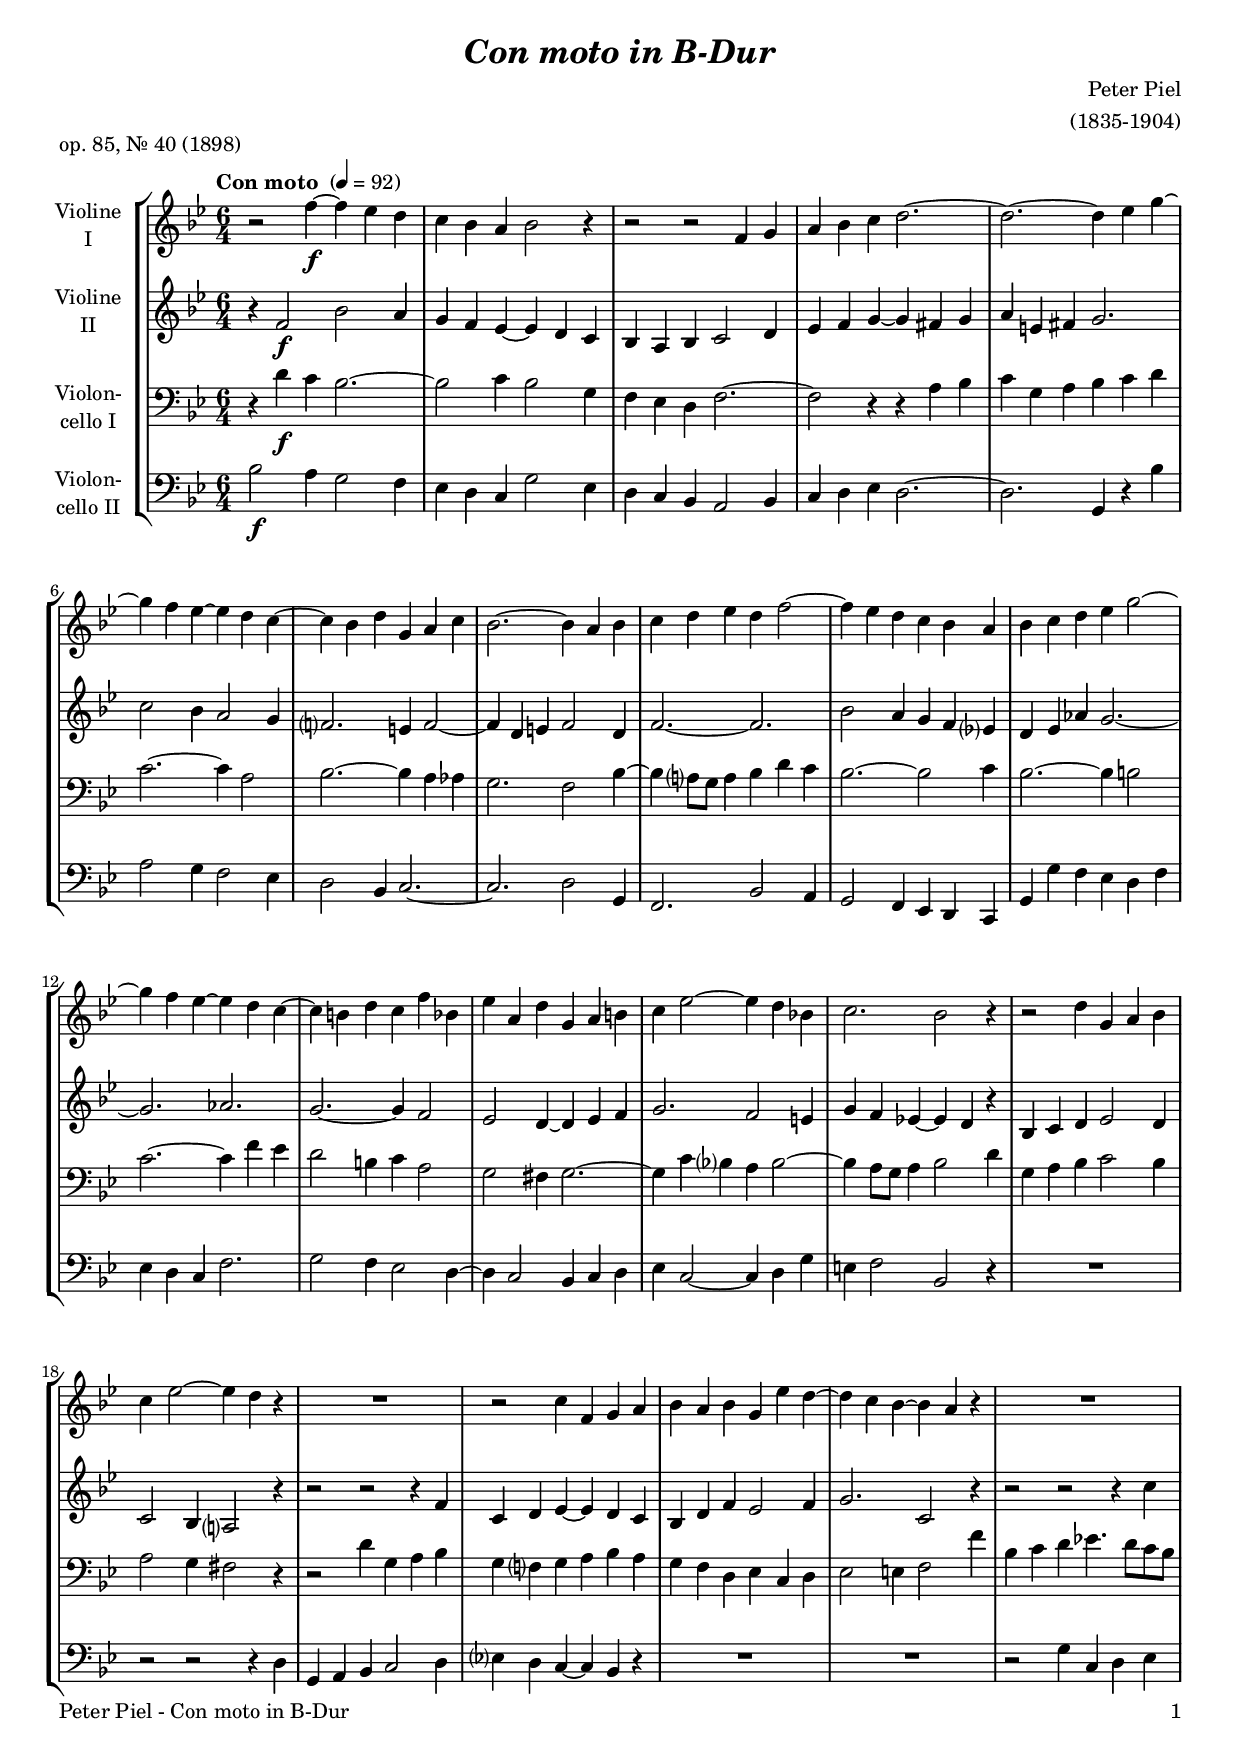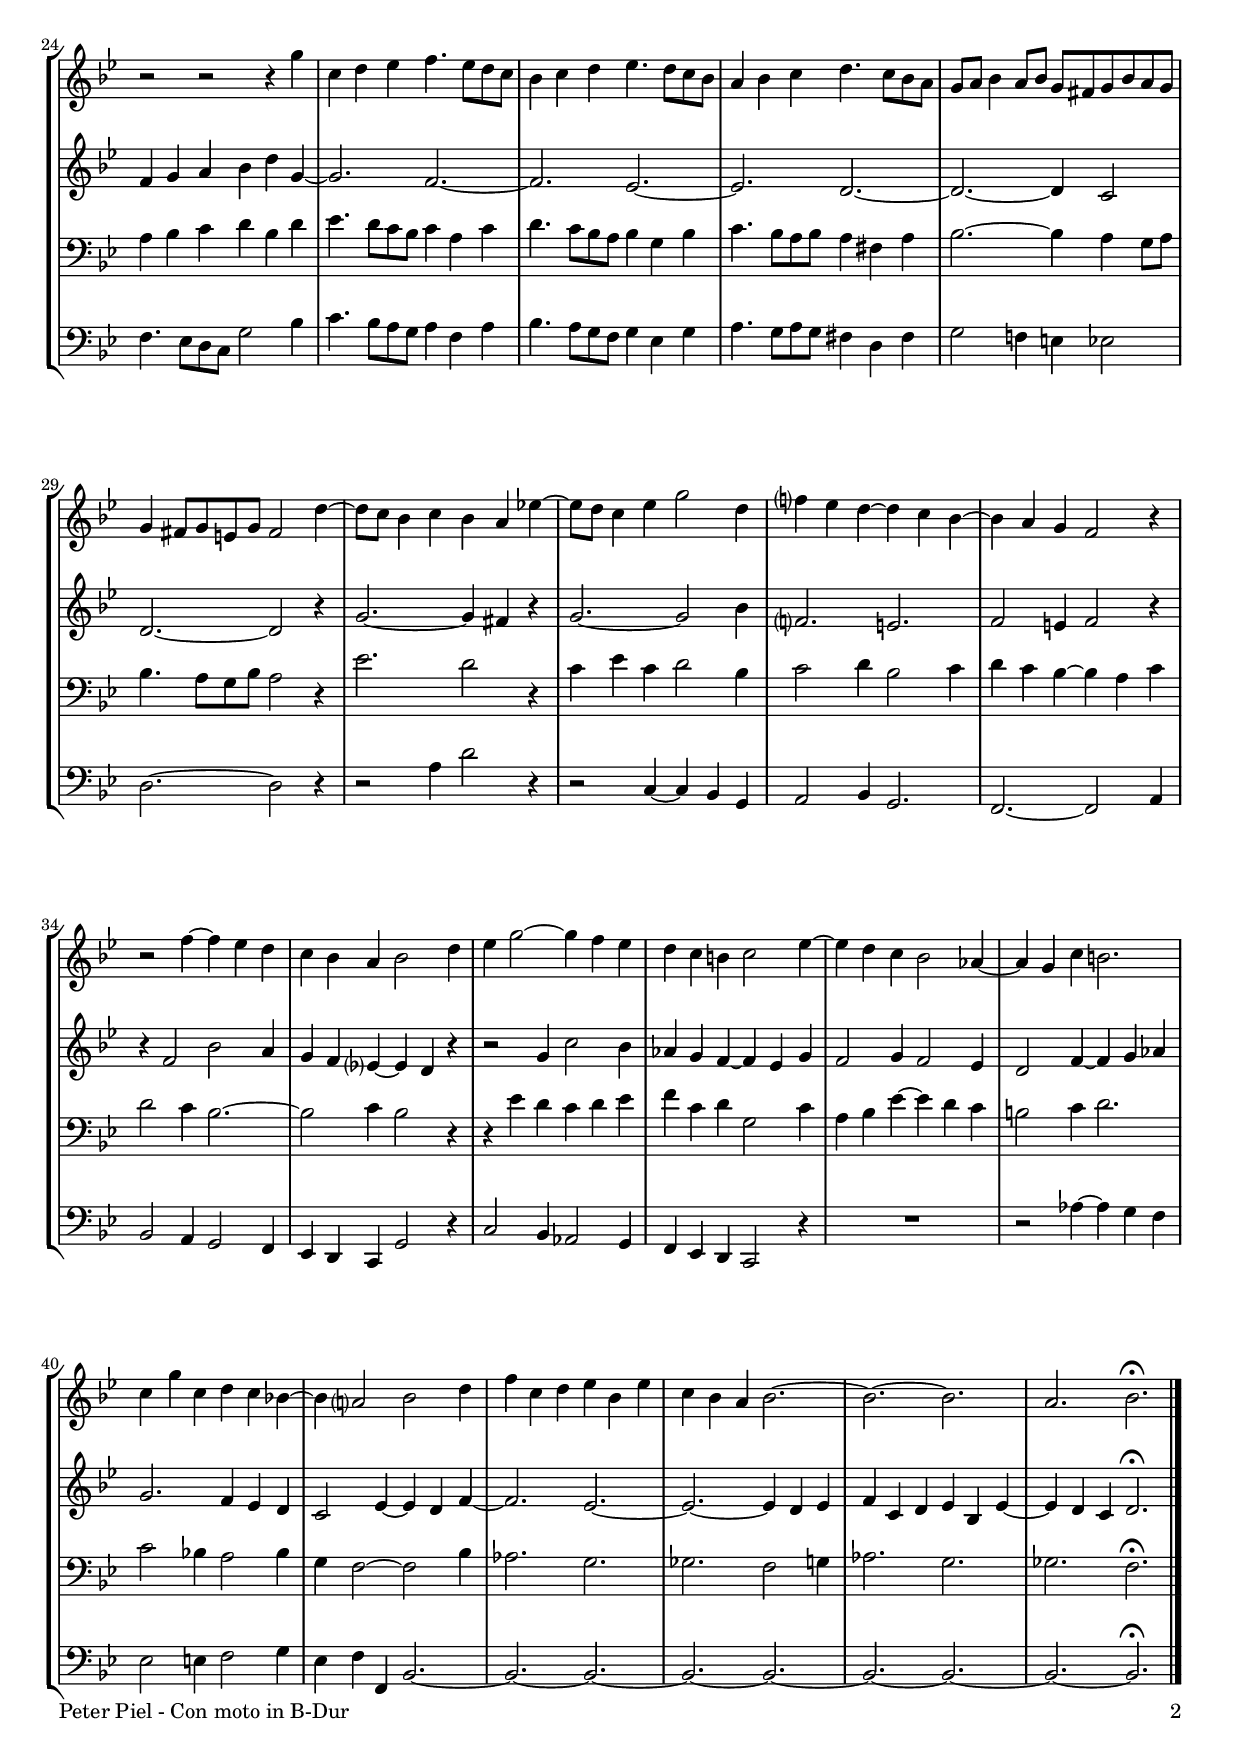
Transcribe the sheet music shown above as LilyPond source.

\version "2.22.0"
\include "deutsch.ly"
  
#(set-global-staff-size 18)

\header {
  title     = \markup \bold \italic "Con moto in B-Dur"
  composer  = "Peter Piel"
  arranger  = "(1835-1904)"
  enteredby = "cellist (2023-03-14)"
  piece     = "op. 85, Nr. 40 (1898)"
}

voiceconsts = {
  \key b \major
  \time 6/4
  \clef "treble"
%  \numericTimeSignature
  \compressEmptyMeasures
  % Set default beaming for all staves
%  \set Timing.beamExceptions = #'()
%  \set Timing.baseMoment     = #(ly:make-moment 1 4)
%  \set Timing.beatStructure  = #'(1 1 1)
  \tempo "Con moto " 4=92
}

mifl = "flute"
mivl = "violin"
miba = "cello"
mipz = "pizzicato strings"

atem = \mark \markup \box \italic "a tempo"
piul = \mark \markup \box \italic "più lento"
prit = \mark \markup \box \italic "poco rit."

va = \relative c'' {
  \voiceconsts

  r2 f4~\f f es d
  c b a b2 r4
  r2 r f4 g
  a b c d2.~
  d~ d4 es g~
  g f es~ es d c~
  c b d g, a c

  b2.~ b4 a b
  c d es d f2~
  f4 es d c b a
  b c d es g2~
  g4 f es~ es d c~
  c h d c f b,
  es a, d g, a h
  c es2~ es4 d b!

  c2. b2 r4
  r2 d4 g, a b
  c es2~ es4 d r
  R2*3
  r2 c4 f, g a
  b a b g es' d~
  d c b~ b a r
  R2*3

  r2 r r4 g'
  c, d es f4. es8 d c
  b4 c d es4. d8 c b
  a4 b c d4. c8 b a
  g a b4 a8 b g fis g b a g
  g4 fis8 g e g fis2 d'4~
  d8 c b4 c b a es'!~

  es8 d c4 es g2 d4
  f? es d~ d c b~
  b a g f2 r4
  r2 f'4~ f es d
  c b a b2 d4
  es g2~ g4 f es
  d c h c2 es4~
  es d c b2 as4~

  as g c h2.
  c4 g' c, d c b!~
  b a?2 b d4
  f c d es b es
  c b a b2.~
  b~ b
  a b\fermata \bar "|."
}

vb = \relative c' {
  \voiceconsts

  r4 f2\f b a4
  g f es~ es d c
  b a b c2 d4
  es f g~ g fis g
  a e fis g2.
  c2 b4 a2 g4
  f?2. e4 f2~

  f4 d e f2 d4
  f2.~ f
  b2 a4 g f es?
  d es as g2.~
  g as
  g~ g4 f2
  es d4~ d es f
  g2. f2 e4

  g f es!~ es d r
  b c d es2 d4
  c2 b4 a?2 r4
  r2 r r4 f'
  c d es~ es d c
  b d f es2 f4
  g2. c,2 r4
  r2 r r4 c'

  f, g a b d g,~
  g2. f~
  f es~
  es d~
  d~ d4 c2
  d2.~ d2 r4
  g2.~ g4 fis r

  g2.~ g2 b4
  f?2. e
  f2 e4 f2 r4
  r f2 b a4
  g f es?~ es d r
  r2 g4 c2 b4
  as g f~ f es g
  f2 g4 f2 es4

  d2 f4~ f g as
  g2. f4 es d
  c2 es4~ es d f~
  f2. es~
  es~ es4 d es
  f c d es b es~
  es d c d2.\fermata \bar "|."
}

vc = \relative c' {
  \voiceconsts
  \clef "bass"

  r4 d\f c b2.~
  b2 c4 b2 g4
  f es d f2.~
  f2 r4 r a b
  c g a b c d
  c2.~ c4 a2
  b2.~ b4 a as

  g2. f2 b4~
  b a?8 g a4 b d c
  b2.~ b2 c4
  b2.~ b4 h2
  c2.~ c4 f es
  d2 h4 c a2
  g fis4 g2.~
  g4 c b? a b2~

  b4 a8 g a4 b2 d4
  g, a b c2 b4
  a2 g4 fis2 r4
  r2 d'4 g, a b
  g f? g a b a
  g f d es c d
  es2 e4 f2 f'4
  b, c d es!4. d8 c b

  a4 b c d b d
  es4. d8 c b c4 a c
  d4. c8 b a b4 g b
  c4. b8 a b a4 fis a
  b2.~ b4 a g8 a
  b4. a8 g b a2 r4
  es'2. d2 r4

  c es c d2 b4
  c2 d4 b2 c4
  d c b~ b a c
  d2 c4 b2.~
  b2 c4 b2 r4
  r es d c d es
  f c d g,2 c4
  a b es~ es d c

  h2 c4 d2.
  c2 b!4 a2 b4
  g f2~ f b4
  as2. g
  ges f2 g4
  as2. g
  ges f\fermata \bar "|."
}

vd = \relative c' {
  \voiceconsts
  \clef "bass"

  b2\f a4 g2 f4
  es d c g'2 es4
  d c b a2 b4
  c d es d2.~
  d g,4 r b'
  a2 g4 f2 es4
  d2 b4 c2.~

  c d2 g,4
  f2. b2 a4
  g2 f4 es d c
  g' g' f es d f
  es d c f2.
  g2 f4 es2 d4~
  d c2 b4 c d
  es c2~ c4 d g

  e f2 b, r4
  R2*3
  r2 r r4 d
  g, a b c2 d4
  es? d c~ c b r
  R1*3
  r2 g'4 c, d es

  f4. es8 d c g'2 b4
  c4. b8 a g a4 f a
  b4. a8 g f g4 es g
  a4. g8 a g fis4 d fis
  g2 f!4 e es2
  d2.~ d2 r4
  r2 a'4 d2 r4

  r2 c,4~ c b g
  a2 b4 g2.
  f~ f2 a4
  b2 a4 g2 f4
  es d c g'2 r4
  c2 b4 as2 g4
  f es d c2 r4
  R2*3

  r2 as''4~ as g f
  es2 e4 f2 g4
  es f f, b2.~
  b~ b~
  b~ b~
  b~ b~
  b~ b\fermata \bar "|."
}


music = \new StaffGroup <<
      \new Staff {
	\set Staff.midiInstrument = \mivl
	\set Staff.instrumentName = \markup \center-column { "Violine" "I" }
	\transpose b b { \va }
      }

      \new Staff {
	\set Staff.midiInstrument = \mivl
	\set Staff.instrumentName = \markup \center-column { "Violine" "II" }
	\transpose b b { \vb }
      }

      \new Staff {
	\set Staff.midiInstrument = \miba
	\set Staff.instrumentName = \markup \center-column { "Violon-" "cello I" }
	\transpose b b { \vc }
      }

      \new Staff {
	\set Staff.midiInstrument = \miba
	\set Staff.instrumentName = \markup \center-column { "Violon-" "cello II" }
	\transpose b b { \vd }
      }
>>
\book {
   \paper {
    print-page-number = ##t
    print-first-page-number = ##t
    ragged-last-bottom = ##f
    oddHeaderMarkup = \markup \null
    evenHeaderMarkup = \markup \null
    oddFooterMarkup = \markup {
      \fill-line {
        \on-the-fly #print-page-number-check-first
        "Peter Piel - Con moto in B-Dur" \fromproperty #'page:page-number-string
      }
    }
    evenFooterMarkup = \oddFooterMarkup
  } \score {
    \music
    \layout {}
  }

  \score {
    \unfoldRepeats \music

    \midi {
      \context {
        \Score
      }
    }
  }
}